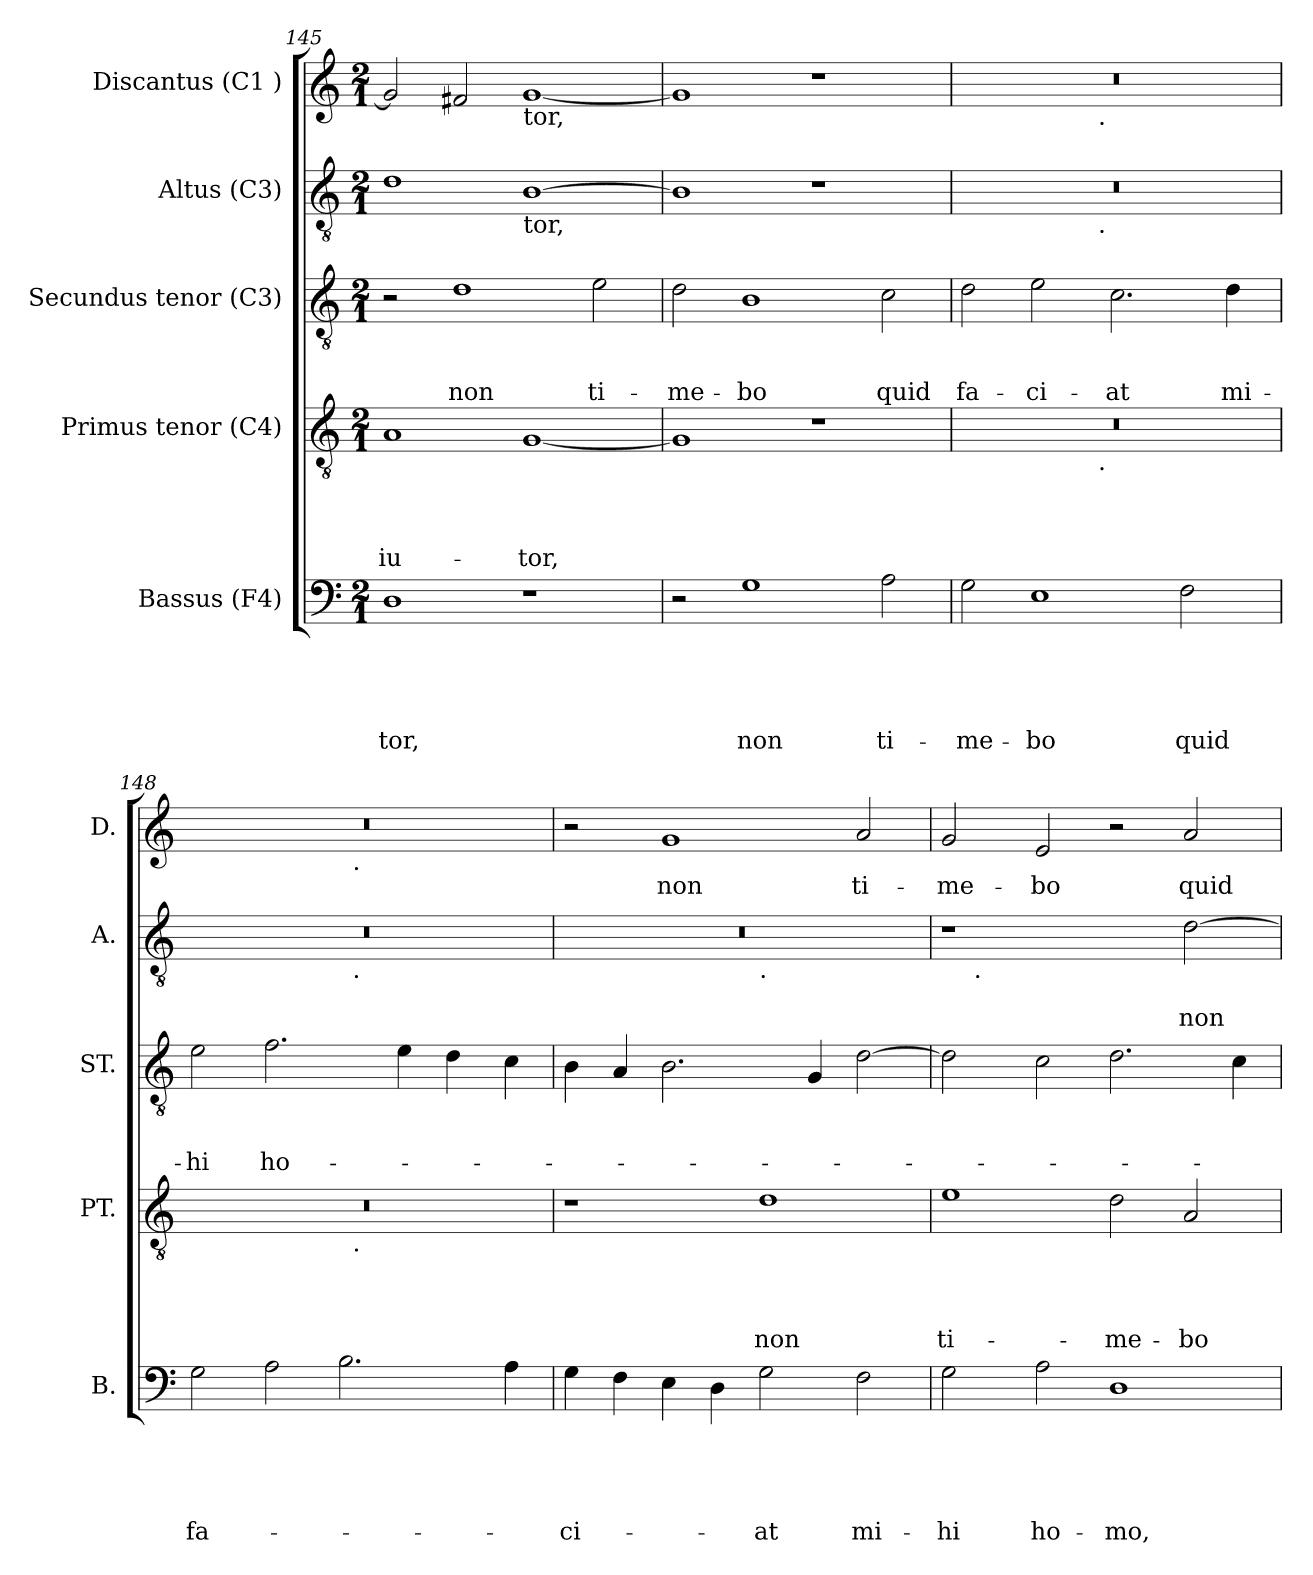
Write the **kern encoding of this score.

**kern	**text	**text	**text	**text	**text	**kern	**text	**text	**text	**text	**kern	**text	**text	**text	**kern	**text	**text	**kern	**text
*part5	*part5	*part5	*part5	*part5	*part5	*part4	*part4	*part4	*part4	*part4	*part3	*part3	*part3	*part3	*part2	*part2	*part2	*part1	*part1
*staff5	*staff5	*staff5	*staff5	*staff5	*staff5	*staff4	*staff4	*staff4	*staff4	*staff4	*staff3	*staff3	*staff3	*staff3	*staff2	*staff2	*staff2	*staff1	*staff1
*I"Bassus (F4)	*	*	*	*	*	*I"Primus tenor (C4)	*	*	*	*	*I"Secundus tenor (C3)	*	*	*	*I"Altus (C3)	*	*	*I"Discantus (C1 )	*
*I'B.	*	*	*	*	*	*I'PT.	*	*	*	*	*I'ST.	*	*	*	*I'A.	*	*	*I'D.	*
*clefF4	*	*	*	*	*	*clefGv2	*	*	*	*	*clefGv2	*	*	*	*clefGv2	*	*	*clefG2	*
*k[]	*	*	*	*	*	*k[]	*	*	*	*	*k[]	*	*	*	*k[]	*	*	*k[]	*
*C:	*	*	*	*	*	*C:	*	*	*	*	*C:	*	*	*	*C:	*	*	*C:	*
*M2/1	*	*	*	*	*	*M2/1	*	*	*	*	*M2/1	*	*	*	*M2/1	*	*	*M2/1	*
=145	=145	=145	=145	=145	=145	=145	=145	=145	=145	=145	=145	=145	=145	=145	=145	=145	=145	=145	=145
!	!	!	!	!	!LO:LY:b	!	!	!	!	!LO:LY:b	!	!	!	!	!	!	!	!	!
1D	.	.	.	.	-tor,	1A	.	.	.	-iu-	2r	.	.	.	1d	.	.	2g/]	.
!	!	!	!	!	!	!	!	!	!	!	!	!	!	!LO:LY:b	!	!	!	!	!
.	.	.	.	.	.	.	.	.	.	.	1d	.	.	non	.	.	.	2f#/	.
!	!	!	!	!	!	!	!	!	!	!	!	!	!	!	!	!	!	!LO:TX:b:t=tor,	!
!	!	!	!	!	!	!	!	!	!	!	!	!	!	!	!LO:TX:b:t=tor,	!	!	!	!
!	!	!	!	!	!	!	!	!	!	!LO:LY:b	!	!	!	!	!	!	!	!	!
1r	.	.	.	.	.	[<1G	.	.	.	-tor,	.	.	.	.	[>1B	.	.	[<1g	.
!	!	!	!	!	!	!	!	!	!	!	!	!	!	!LO:LY:b	!	!	!	!	!
.	.	.	.	.	.	.	.	.	.	.	2e\	.	.	ti-	.	.	.	.	.
=146	=146	=146	=146	=146	=146	=146	=146	=146	=146	=146	=146	=146	=146	=146	=146	=146	=146	=146	=146
!	!	!	!	!	!	!	!	!	!	!	!	!	!	!LO:LY:b	!	!	!	!	!
2r	.	.	.	.	.	1G]	.	.	.	.	2d\	.	.	-me-	1B]	.	.	1g]	.
!	!	!	!	!	!LO:LY:b	!	!	!	!	!	!	!	!	!LO:LY:b	!	!	!	!	!
1G	.	.	.	.	non	.	.	.	.	.	1B	.	.	-bo	.	.	.	.	.
.	.	.	.	.	.	1r	.	.	.	.	.	.	.	.	1r	.	.	1r	.
!	!	!	!	!	!LO:LY:b	!	!	!	!	!	!	!	!	!LO:LY:b	!	!	!	!	!
2A\	.	.	.	.	ti-	.	.	.	.	.	2c\	.	.	quid	.	.	.	.	.
=147	=147	=147	=147	=147	=147	=147	=147	=147	=147	=147	=147	=147	=147	=147	=147	=147	=147	=147	=147
!	!	!	!	!	!LO:LY:b	!	!	!	!	!	!	!	!	!LO:LY:b	!	!	!	!	!
*	*	*	*	*	*	*^	*	*	*	*	*	*	*	*	*^	*	*	*^	*
2G\	.	.	.	.	-me-	0r	2ryy	.	.	.	.	2d\	.	.	fa-	0r	2ryy	.	.	0r	2ryy	.
!	!	!	!	!	!LO:LY:b	!	!	!	!	!	!	!	!	!	!LO:LY:b	!	!	!	!	!	!	!
1E	.	.	.	.	-bo	.	4...ryy	.	.	.	.	2e\	.	.	-ci-	.	4...ryy	.	.	.	4...ryy	.
!	!	!	!	!	!	!	!	!	!	!	!	!	!	!	!	!	!	!	!	!	!LO:TX:b:t=.	!
!	!	!	!	!	!	!	!	!	!	!	!	!	!	!	!	!	!LO:TX:b:t=.	!	!	!	!	!
!	!	!	!	!	!	!	!LO:TX:b:t=.	!	!	!	!	!	!	!	!	!	!	!	!	!	!	!
.	.	.	.	.	.	.	1ryy	.	.	.	.	.	.	.	.	.	1ryy	.	.	.	1ryy	.
!	!	!	!	!	!	!	!	!	!	!	!	!	!	!	!LO:LY:b	!	!	!	!	!	!	!
.	.	.	.	.	.	.	.	.	.	.	.	2.c\	.	.	-at	.	.	.	.	.	.	.
!	!	!	!	!	!LO:LY:b	!	!	!	!	!	!	!	!	!	!	!	!	!	!	!	!	!
2F\	.	.	.	.	quid	.	.	.	.	.	.	.	.	.	.	.	.	.	.	.	.	.
!	!	!	!	!	!	!	!	!	!	!	!	!	!	!	!LO:LY:b	!	!	!	!	!	!	!
.	.	.	.	.	.	.	.	.	.	.	.	4d\	.	.	mi-	.	.	.	.	.	.	.
.	.	.	.	.	.	.	32ryy	.	.	.	.	.	.	.	.	.	32ryy	.	.	.	32ryy	.
!!LO:PB:g=z	!!
=148	=148	=148	=148	=148	=148	=148	=148	=148	=148	=148	=148	=148	=148	=148	=148	=148	=148	=148	=148	=148	=148	=148
!	!	!	!	!	!LO:LY:b	!	!	!	!	!	!	!	!	!	!LO:LY:b	!	!	!	!	!	!	!
2G\	.	.	.	.	fa-	0r	1ryy	.	.	.	.	2e\	.	.	-hi	0r	1ryy	.	.	0r	1ryy	.
!	!	!	!	!	!	!	!	!	!	!	!	!	!	!	!LO:LY:b	!	!	!	!	!	!	!
2A\	.	.	.	.	.	.	.	.	.	.	.	2.f\	.	.	ho-	.	.	.	.	.	.	.
2.B\	.	.	.	.	.	.	32ryy	.	.	.	.	.	.	.	.	.	32ryy	.	.	.	32ryy	.
!	!	!	!	!	!	!	!	!	!	!	!	!	!	!	!	!	!	!	!	!	!LO:TX:b:t=.	!
!	!	!	!	!	!	!	!	!	!	!	!	!	!	!	!	!	!LO:TX:b:t=.	!	!	!	!	!
!	!	!	!	!	!	!	!LO:TX:b:t=.	!	!	!	!	!	!	!	!	!	!	!	!	!	!	!
.	.	.	.	.	.	.	2ryy	.	.	.	.	.	.	.	.	.	2ryy	.	.	.	2ryy	.
.	.	.	.	.	.	.	.	.	.	.	.	4e\	.	.	.	.	.	.	.	.	.	.
.	.	.	.	.	.	.	.	.	.	.	.	4d\	.	.	.	.	.	.	.	.	.	.
.	.	.	.	.	.	.	4...ryy	.	.	.	.	.	.	.	.	.	4...ryy	.	.	.	4...ryy	.
4A\	.	.	.	.	.	.	.	.	.	.	.	4c\	.	.	.	.	.	.	.	.	.	.
=149	=149	=149	=149	=149	=149	=149	=149	=149	=149	=149	=149	=149	=149	=149	=149	=149	=149	=149	=149	=149	=149	=149
!	!	!	!	!	!LO:LY:b	!	!	!	!	!	!	!	!	!	!	!	!	!	!	!	!	!
*	*	*	*	*	*	*v	*v	*	*	*	*	*	*	*	*	*	*	*	*	*v	*v	*
4G\	.	.	.	.	-ci-	1r	.	.	.	.	4B\	.	.	.	0r	1ryy	.	.	2r	.
4F\	.	.	.	.	.	.	.	.	.	.	4A/	.	.	.	.	.	.	.	.	.
!	!	!	!	!	!	!	!	!	!	!	!	!	!	!	!	!	!	!	!	!LO:LY:b
4E\	.	.	.	.	.	.	.	.	.	.	2.B\	.	.	.	.	.	.	.	1g	-non
4D\	.	.	.	.	.	.	.	.	.	.	.	.	.	.	.	.	.	.	.	.
!	!	!	!	!	!	!	!	!	!	!	!	!	!	!	!	!LO:TX:b:t=.	!	!	!	!
!	!	!	!	!	!LO:LY:b	!	!	!	!	!LO:LY:b	!	!	!	!	!	!	!	!	!	!
2G\	.	.	.	.	-at	1d	.	.	.	non	.	.	.	.	.	1ryy	.	.	.	.
.	.	.	.	.	.	.	.	.	.	.	4G/	.	.	.	.	.	.	.	.	.
!	!	!	!	!	!LO:LY:b	!	!	!	!	!	!	!	!	!	!	!	!	!	!	!LO:LY:b
2F\	.	.	.	.	mi-	.	.	.	.	.	[>2d\	.	.	.	.	.	.	.	2a/	ti-
=150	=150	=150	=150	=150	=150	=150	=150	=150	=150	=150	=150	=150	=150	=150	=150	=150	=150	=150	=150	=150
!	!	!	!	!	!LO:LY:b	!	!	!	!	!LO:LY:b	!	!	!	!	!	!	!	!	!	!LO:LY:b
2G\	.	.	.	.	-hi	1e	.	.	.	ti-	2d\]	.	.	.	1r	8ryy	.	.	2g/	-me-
!	!	!	!	!	!	!	!	!	!	!	!	!	!	!	!	!LO:TX:b:t=.	!	!	!	!
.	.	.	.	.	.	.	.	.	.	.	.	.	.	.	.	1...ryy	.	.	.	.
!	!	!	!	!	!LO:LY:b	!	!	!	!	!	!	!	!	!	!	!	!	!	!	!LO:LY:b
2A\	.	.	.	.	ho-	.	.	.	.	.	2c\	.	.	.	.	.	.	.	2e/	-bo
!	!	!	!	!	!LO:LY:b	!	!	!	!	!LO:LY:b	!	!	!	!	!	!	!	!	!	!
1D	.	.	.	.	-mo,	2d\	.	.	.	-me-	2.d\	.	.	.	2ryy	.	.	.	2r	.
!	!	!	!	!	!	!	!	!	!	!LO:LY:b	!	!	!	!	!	!	!	!LO:LY:b	!	!LO:LY:b
.	.	.	.	.	.	2A/	.	.	.	-bo	.	.	.	.	[>2d\	.	.	-non	2a/	quid
.	.	.	.	.	.	.	.	.	.	.	4c\	.	.	.	.	.	.	.	.	.
*	*	*	*	*	*	*	*	*	*	*	*	*	*	*	*v	*v	*	*	*	*
=	=	=	=	=	=	=	=	=	=	=	=	=	=	=	=	=	=	=	=
*-	*-	*-	*-	*-	*-	*-	*-	*-	*-	*-	*-	*-	*-	*-	*-	*-	*-	*-	*-
